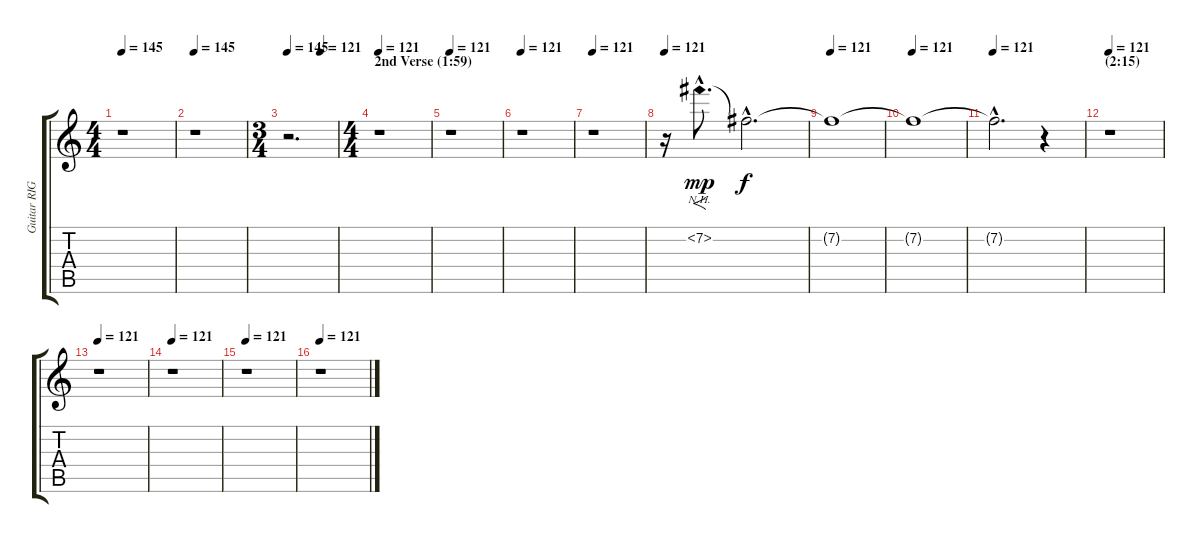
\track ("Guitar RIGHT" "Guitar RIG") {instrument overdrivenguitar}
\staff {score tabs}
\tuning (E4 B3 G3 D3 A2 E2) {hide}
\ts (4 4)
\tempo 145
\clef g2
\ks c
r.1{dy mp} |
\tempo 145
r.1 |
\ts (3 4)
\tempo 145
\tempo (121 0.6666666666666666)
r.2{d} |
\ts (4 4)
\section ("" "2nd Verse (1:59)")
\tempo 121
r.1 |
\tempo 121
r.1 |
\tempo 121
r.1 |
\tempo 121
r.1 |
\tempo 121
r.16 7.2{nh hac}.8{f d} 7.2{hac t}.2{d dy f} |
\tempo 121
7.2{t}.1 |
\tempo 121
7.2{t}.1 |
\tempo 121
7.2{hac t}.2{d} r.4 |
\section ("" "(2:15)")
\tempo 121
r.1 |
\tempo 121
r.1 |
\tempo 121
r.1 |
\tempo 121
r.1 |
\tempo 121
r.1
